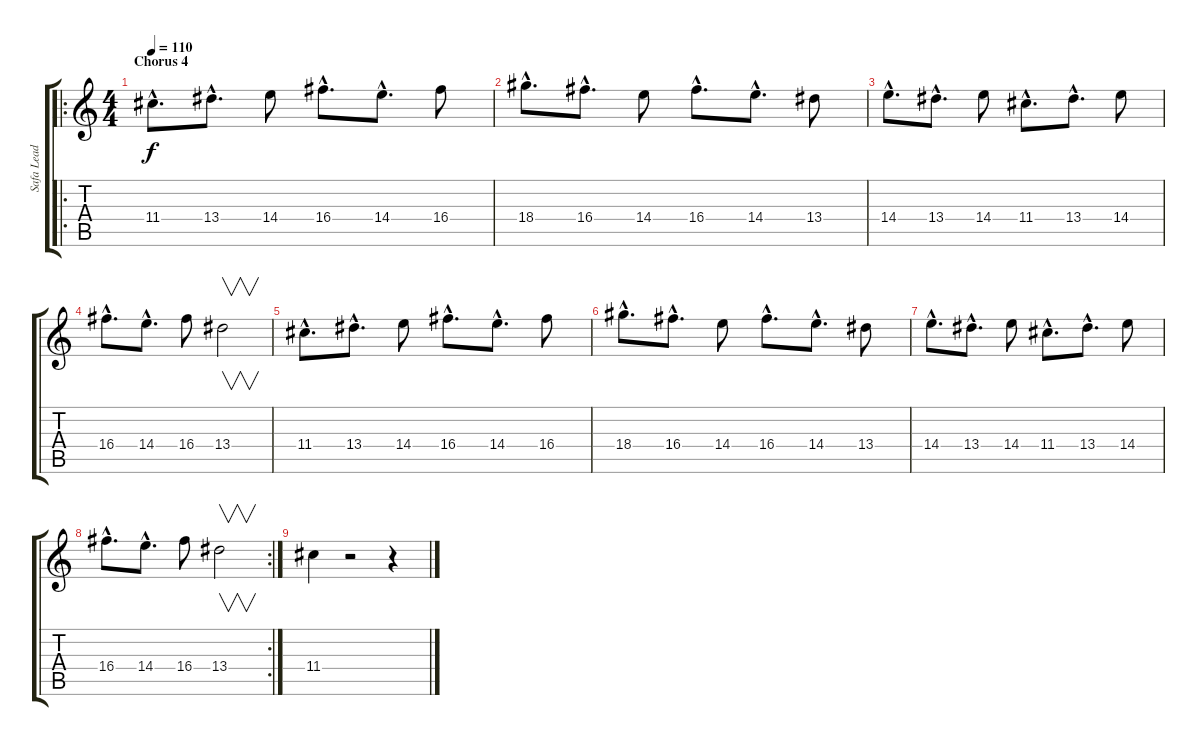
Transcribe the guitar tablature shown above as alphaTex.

\track ("Safa Lead" "Safa Lead") {instrument distortionguitar}
\staff {score tabs}
\tuning (E4 B3 G3 D3 A2 E2) {hide}
\ro
\ts (4 4)
\section ("" "Chorus 4")
\tempo 110
\clef g2
\ks c
11.4{hac}.8{d dy f} 13.4{hac}.8{d} 14.4.8 16.4{hac}.8{d} 14.4{hac}.8{d} 16.4.8 |
18.4{hac}.8{d} 16.4{hac}.8{d} 14.4.8 16.4{hac}.8{d} 14.4{hac}.8{d} 13.4.8 |
14.4{hac}.8{d} 13.4{hac}.8{d} 14.4.8 11.4{hac}.8{d} 13.4{hac}.8{d} 14.4.8 |
16.4{hac}.8{d} 14.4{hac}.8{d} 16.4.8 13.4.2{v} |
11.4{hac}.8{d} 13.4{hac}.8{d} 14.4.8 16.4{hac}.8{d} 14.4{hac}.8{d} 16.4.8 |
18.4{hac}.8{d} 16.4{hac}.8{d} 14.4.8 16.4{hac}.8{d} 14.4{hac}.8{d} 13.4.8 |
14.4{hac}.8{d} 13.4{hac}.8{d} 14.4.8 11.4{hac}.8{d} 13.4{hac}.8{d} 14.4.8 |
\rc 2
16.4{hac}.8{d} 14.4{hac}.8{d} 16.4.8 13.4.2{v} |
11.4.4 r.2 r.4
